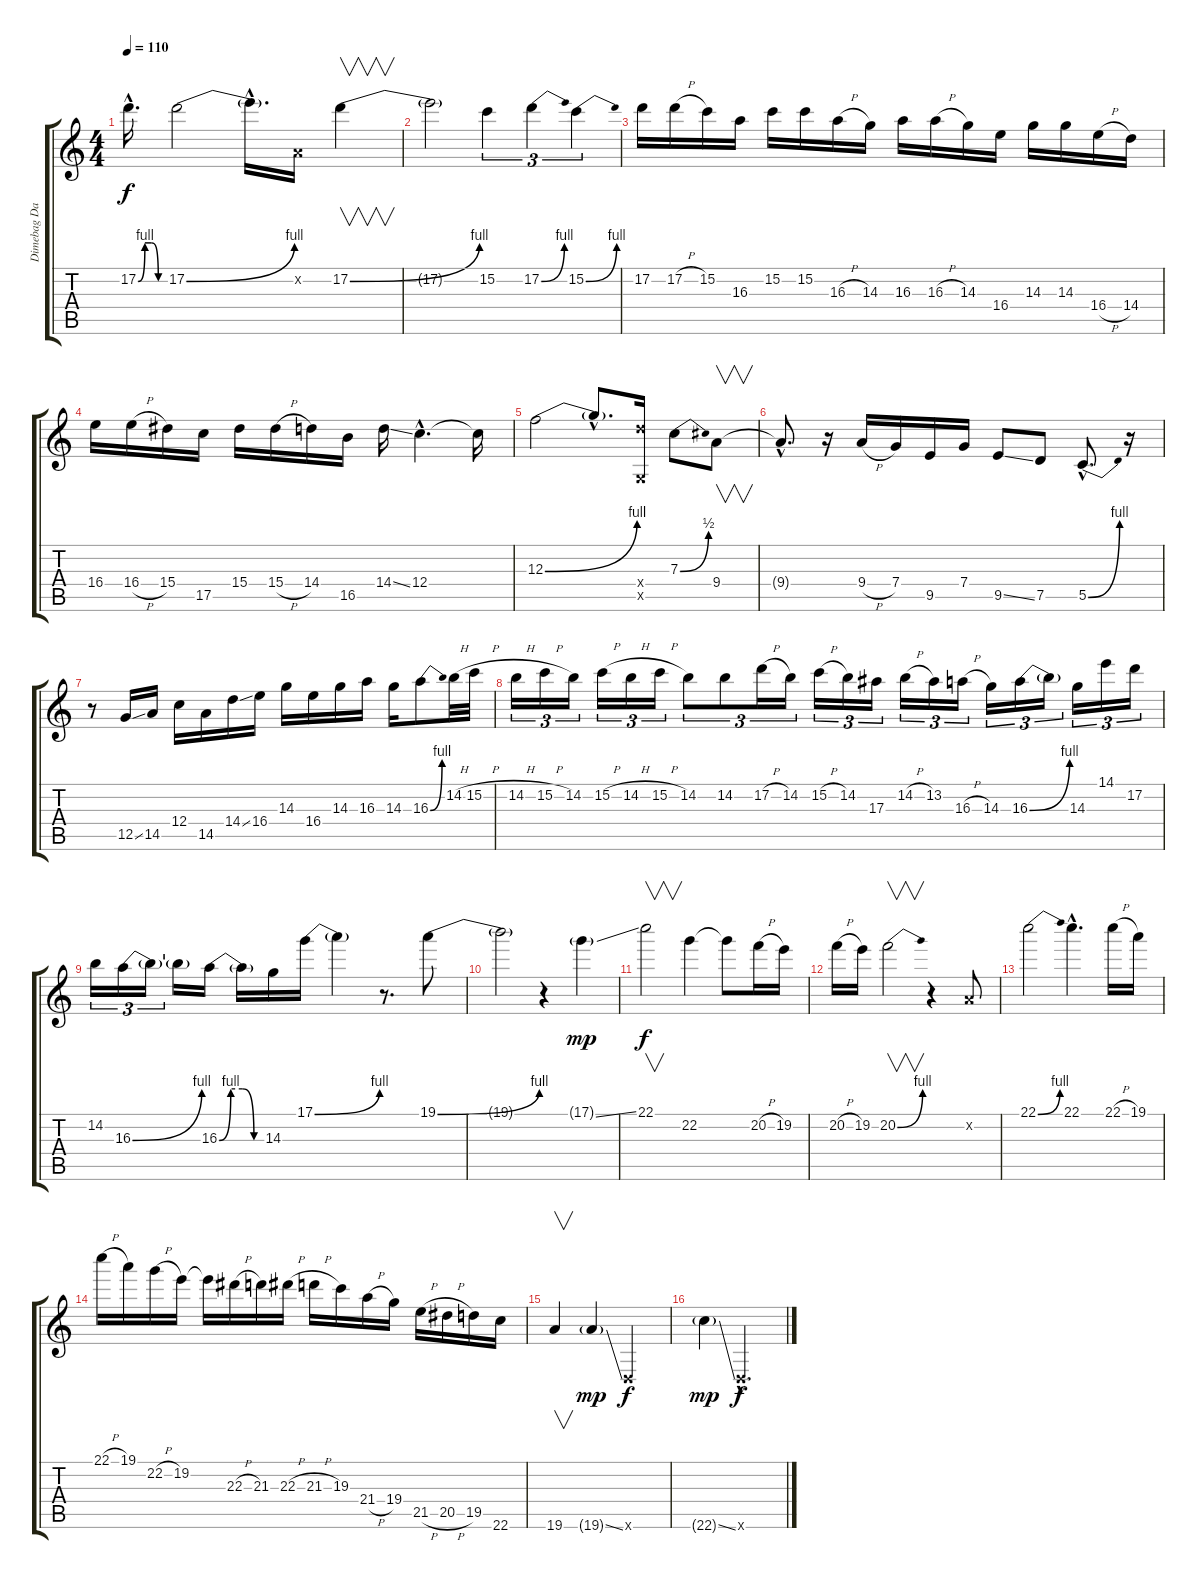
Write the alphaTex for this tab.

\track ("Dimebag Darrell Solo" "Dimebag Da") {instrument overdrivenguitar}
\staff {score tabs}
\tuning (D4 A3 F3 C3 G2 D2) {hide}
\ts (4 4)
\tempo 110
\clef g2
\ks c
17.2{be (custom 0 0 15 4 30 4 45 0 60 0) hac}.16{d dy f} 17.2{be (bend 0 0 60 4)}.2 17.2{hac t}.16{d} 0.2{x}.16 17.2{be (bend 0 0 60 4)}.4{v} |
17.2{t}.2 15.2.4{tu (3 2)} 17.2{be (bend 0 0 60 4)}.4{tu (3 2)} 15.2{be (bend 0 0 60 4)}.4{tu (3 2)} |
17.2.16 17.2{h}.16 15.2.16 16.3.16 15.2.16 15.2.16 16.3{h}.16 14.3.16 16.3.16 16.3{h}.16 14.3.16 16.4.16 14.3.16 14.3.16 16.4{h}.16 14.4.16 |
16.4.16 16.4{h}.16 15.4.16 17.5.16 15.4.16 15.4{h}.16 14.4.16 16.5.16 14.4{ss}.16 12.4{hac}.4{d} 12.4{t}.16 |
12.3{be (bend 0 0 60 4)}.2 12.3{hac t}.8{d} (14.4{x} 0.5{x}).16 7.3{be (bend 0 0 60 2)}.8 9.4.8{v} |
9.4{hac t}.8{d} r.16 9.4{h}.16 7.4.16 9.5.16 7.4.16 9.5{ss}.8 7.5.8 5.5{be (bend 0 0 60 4) hac}.8{d} r.16 |
r.8 12.5{ss}.16 14.5.16 12.4.16 14.5.16 14.4{ss}.16 16.4.16 14.3.16 16.4.16 14.3.16 16.3.16 14.3.16 16.3{be (bend 0 0 60 4)}.8 14.2{h}.32 15.2{h}.32 |
14.2{h}.16{tu (3 2)} 15.2{h}.16{tu (3 2)} 14.2.16{tu (3 2)} 15.2{h}.16{tu (3 2)} 14.2{h}.16{tu (3 2)} 15.2{h}.16{tu (3 2)} 14.2.8{tu (3 2)} 14.2.8{tu (3 2)} 17.2{h}.16{tu (3 2)} 14.2.16{tu (3 2)} 15.2{h}.16{tu (3 2)} 14.2.16{tu (3 2)} 17.3.16{tu (3 2)} 14.2{h}.16{tu (3 2)} 13.2.16{tu (3 2)} 16.3{h}.16{tu (3 2)} 14.3.16{tu (3 2)} 16.3{be (bend 0 0 60 4)}.16{tu (3 2)} 16.3{t}.16{tu (3 2)} 14.3.16{tu (3 2)} 14.1.16{tu (3 2)} 17.2.16{tu (3 2)} |
14.2.16{tu (3 2)} 16.3{be (bend 0 0 60 4)}.16{tu (3 2)} 16.3{t}.16{tu (3 2)} 16.3{t}.16 16.3{be (custom 0 0 15 4 30 4 45 0 60 0)}.16 16.3{t}.16 14.3.16 17.1{be (bend 0 0 60 4)}.16 17.1{t}.4 r.8{d} 19.1{be (bend 0 0 60 4)}.8 |
19.1{t}.2 r.4 17.1{ss g}.4{dy mp} |
22.1.2{v dy f} 22.2.4 22.2{t}.8 20.2{h}.16 19.2.16 |
20.2{h}.16 19.2.16 20.2{be (bend 0 0 60 4)}.2{v} r.4 0.2{x}.8 |
22.1{be (bend 0 0 60 4)}.2 22.1{hac}.4{d} 22.1{h}.16 19.1.16 |
22.1{h}.16 19.1.16 22.2{h}.16 19.2.16 19.2{t}.16 22.3{h}.16 21.3.16 22.3{h}.16 21.3{h}.16 19.3.16 21.4{h}.16 19.4.16 21.5{h}.16 20.5{h}.16 19.5.16 22.6.16 |
19.6.4{v} 19.6{ss g}.4{dy mp} 0.6{x}.2{dy f} |
22.6{ss g}.4{dy mp} 0.6{hac x}.2{d dy f}
